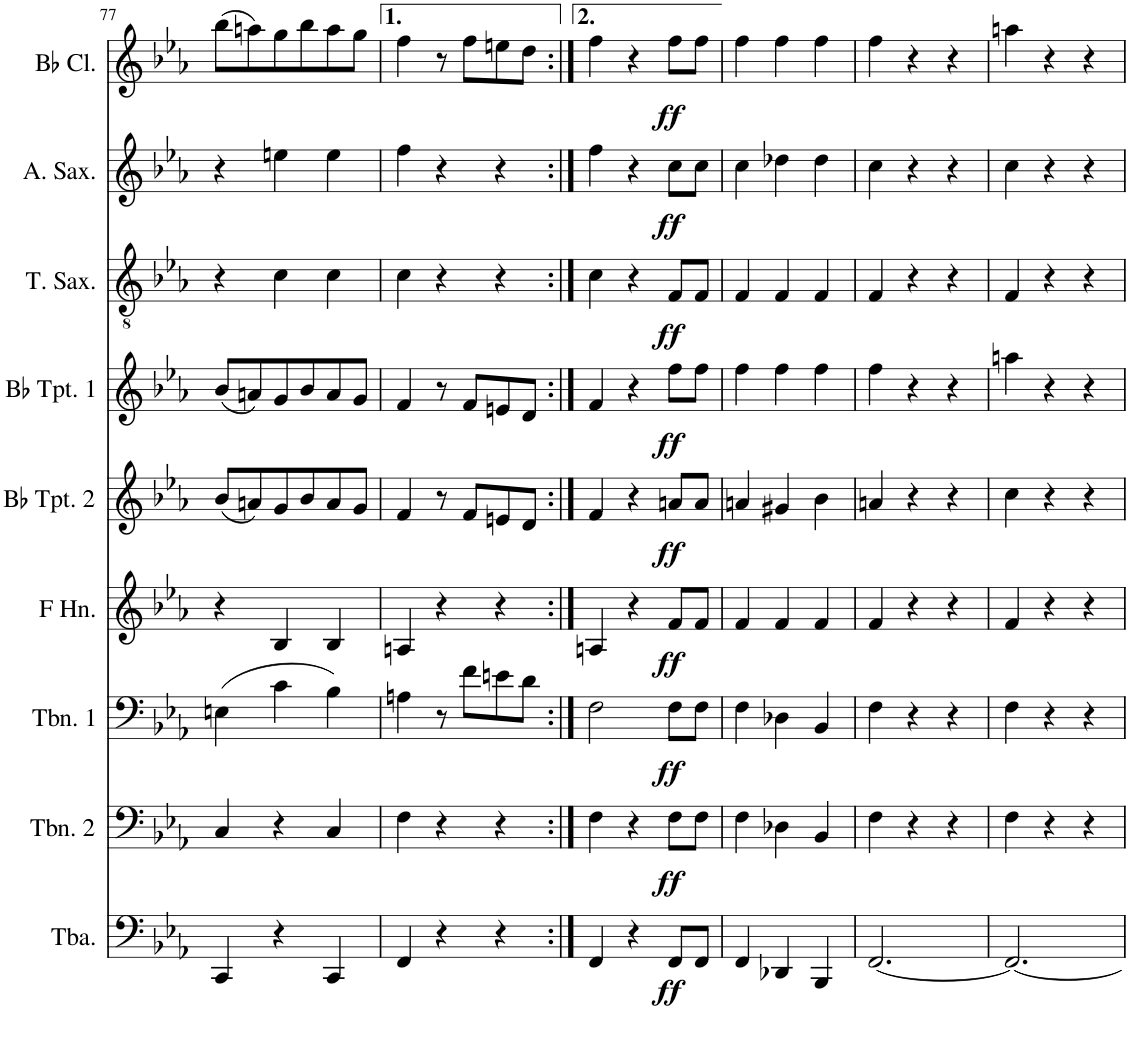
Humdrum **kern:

**kern	**dynam	**kern	**dynam	**kern	**dynam	**kern	**dynam	**kern	**dynam	**kern	**dynam	**kern	**dynam	**kern	**dynam	**kern	**dynam
*part9	*part9	*part8	*part8	*part7	*part7	*part6	*part6	*part5	*part5	*part4	*part4	*part3	*part3	*part2	*part2	*part1	*part1
*staff9	*staff9	*staff8	*staff8	*staff7	*staff7	*staff6	*staff6	*staff5	*staff5	*staff4	*staff4	*staff3	*staff3	*staff2	*staff2	*staff1	*staff1
*I"Tuba	*	*I"Trombone 2	*	*I"Trombone 1	*	*I"Horn in F	*	*I"Bb Tpt. 2	*	*I"Bb Tpt. 1	*	*I"Tenor Saxophone	*	*I"Alto Saxophone	*	*I"Bb Clarinet	*
*I'Tba.	*	*I'Tbn. 2	*	*I'Tbn. 1	*	*	*	*I'Bb Tpt. 2	*	*I'Bb Tpt. 1	*	*I'T. Sax.	*	*I'A. Sax.	*	*I'Bb Cl.	*
!!LO:PB:g=z
*clefF4	*	*clefF4	*	*clefF4	*	*clefG2	*	*clefG2	*	*clefG2	*	*clefGv2	*	*clefG2	*	*clefG2	*
*	*	*	*	*	*	*ITrd4c7	*	*ITrd1c2	*	*ITrd1c2	*	*ITrd8c14	*	*ITrd5c9	*	*ITrd1c2	*
*k[b-e-a-]	*	*k[b-e-a-]	*	*k[b-e-a-]	*	*k[b-e-a-]	*	*k[b-e-a-]	*	*k[b-e-a-]	*	*k[b-e-a-]	*	*k[b-e-a-]	*	*k[b-e-a-]	*
*M3/4	*	*M3/4	*	*M3/4	*	*M3/4	*	*M3/4	*	*M3/4	*	*M3/4	*	*M3/4	*	*M3/4	*
=77	=77	=77	=77	=77	=77	=77	=77	=77	=77	=77	=77	=77	=77	=77	=77	=77	=77
4CC/	.	4C/	.	(4En\	.	4r	.	(8b-/L	.	(8b-/L	.	4r	.	4r	.	(8bb-\L	.
.	.	.	.	.	.	.	.	8an/)	.	8an/)	.	.	.	.	.	8aan\)	.
4r	.	4r	.	4c\	.	4B-/	.	8g/	.	8g/	.	4c\	.	4een\	.	8gg\	.
.	.	.	.	.	.	.	.	8b-/	.	8b-/	.	.	.	.	.	8bb-\	.
4CC/	.	4C/	.	4B-\)	.	4B-/	.	8a/	.	8a/	.	4c\	.	4ee\	.	8aa\	.
.	.	.	.	.	.	.	.	8g/J	.	8g/J	.	.	.	.	.	8gg\J	.
=78	=78	=78	=78	=78	=78	=78	=78	=78	=78	=78	=78	=78	=78	=78	=78	=78	=78
4FF/	.	4F\	.	4An\	.	4An/	.	4f/	.	4f/	.	4c\	.	4ff\	.	4ff\	.
4r	.	4r	.	8r	.	4r	.	8r	.	8r	.	4r	.	4r	.	8r	.
.	.	.	.	8f\L	.	.	.	8f/L	.	8f/L	.	.	.	.	.	8ff\L	.
4r	.	4r	.	8en\	.	4r	.	8en/	.	8en/	.	4r	.	4r	.	8een\	.
.	.	.	.	8d\J	.	.	.	8d/J	.	8d/J	.	.	.	.	.	8dd\J	.
=79:|!	=79:|!	=79:|!	=79:|!	=79:|!	=79:|!	=79:|!	=79:|!	=79:|!	=79:|!	=79:|!	=79:|!	=79:|!	=79:|!	=79:|!	=79:|!	=79:|!	=79:|!
4FF/	.	4F\	.	2F\	.	4An/	.	4f/	.	4f/	.	4c\	.	4ff\	.	4ff\	.
4r	.	4r	.	.	.	4r	.	4r	.	4r	.	4r	.	4r	.	4r	.
!	!LO:DY:b	!	!LO:DY:b	!	!LO:DY:b	!	!LO:DY:b	!	!LO:DY:b	!	!LO:DY:b	!	!LO:DY:b	!	!LO:DY:b	!	!LO:DY:b
8FF/L	ff	8F\L	ff	8F\L	ff	8f/L	ff	8an/L	ff	8ff\L	ff	8F/L	ff	8cc\L	ff	8ff\L	ff
8FF/J	.	8F\J	.	8F\J	.	8f/J	.	8a/J	.	8ff\J	.	8F/J	.	8cc\J	.	8ff\J	.
=80	=80	=80	=80	=80	=80	=80	=80	=80	=80	=80	=80	=80	=80	=80	=80	=80	=80
4FF/	.	4F\	.	4F\	.	4f/	.	4an/	.	4ff\	.	4F/	.	4cc\	.	4ff\	.
4DD-X/	.	4D-X\	.	4D-X\	.	4f/	.	4g#X/	.	4ff\	.	4F/	.	4dd-X\	.	4ff\	.
4BBB-/	.	4BB-/	.	4BB-/	.	4f/	.	4b-\	.	4ff\	.	4F/	.	4dd-\	.	4ff\	.
=81	=81	=81	=81	=81	=81	=81	=81	=81	=81	=81	=81	=81	=81	=81	=81	=81	=81
[2.FF/	.	4F\	.	4F\	.	4f/	.	4an/	.	4ff\	.	4F/	.	4cc\	.	4ff\	.
.	.	4r	.	4r	.	4r	.	4r	.	4r	.	4r	.	4r	.	4r	.
.	.	4r	.	4r	.	4r	.	4r	.	4r	.	4r	.	4r	.	4r	.
=82	=82	=82	=82	=82	=82	=82	=82	=82	=82	=82	=82	=82	=82	=82	=82	=82	=82
2.FF/_	.	4F\	.	4F\	.	4f/	.	4cc\	.	4aan\	.	4F/	.	4cc\	.	4aan\	.
.	.	4r	.	4r	.	4r	.	4r	.	4r	.	4r	.	4r	.	4r	.
.	.	4r	.	4r	.	4r	.	4r	.	4r	.	4r	.	4r	.	4r	.
=	=	=	=	=	=	=	=	=	=	=	=	=	=	=	=	=	=
*-	*-	*-	*-	*-	*-	*-	*-	*-	*-	*-	*-	*-	*-	*-	*-	*-	*-
